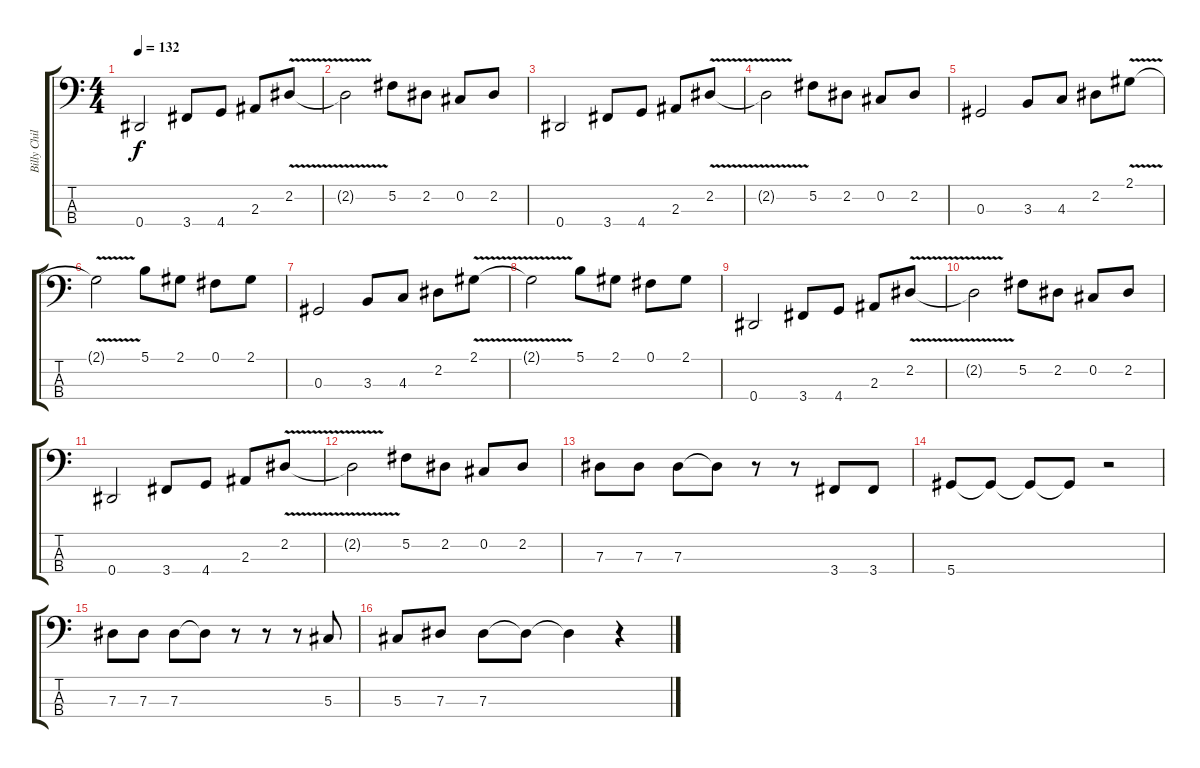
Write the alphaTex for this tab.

\track ("Billy Childs" "Billy Chil") {instrument electricbasspick}
\staff {score tabs}
\tuning (Gb2 Db2 Ab1 Eb1) {hide}
\ts (4 4)
\tempo 132
\clef f4
\ks c
0.4.2{dy f} 3.4.8 4.4.8 2.3.8 2.2{v}.8 |
2.2{t}.2 5.2.8 2.2.8 0.2.8 2.2.8 |
0.4.2 3.4.8 4.4.8 2.3.8 2.2{v}.8 |
2.2{t}.2 5.2.8 2.2.8 0.2.8 2.2.8 |
0.3.2 3.3.8 4.3.8 2.2.8 2.1{v}.8 |
2.1{t}.2 5.1.8 2.1.8 0.1.8 2.1.8 |
0.3.2 3.3.8 4.3.8 2.2.8 2.1{v}.8 |
2.1{t}.2 5.1.8 2.1.8 0.1.8 2.1.8 |
0.4.2 3.4.8 4.4.8 2.3.8 2.2{v}.8 |
2.2{t}.2 5.2.8 2.2.8 0.2.8 2.2.8 |
0.4.2 3.4.8 4.4.8 2.3.8 2.2{v}.8 |
2.2{t}.2 5.2.8 2.2.8 0.2.8 2.2.8 |
7.3.8 7.3.8 7.3.8 7.3{t}.8 r.8 r.8 3.4.8 3.4.8 |
5.4.8 5.4{t}.8 5.4{t}.8 5.4{t}.8 r.2 |
7.3.8 7.3.8 7.3.8 7.3{t}.8 r.8 r.8 r.8 5.3.8 |
5.3.8 7.3.8 7.3.8 7.3{t}.8 7.3{t}.4 r.4
